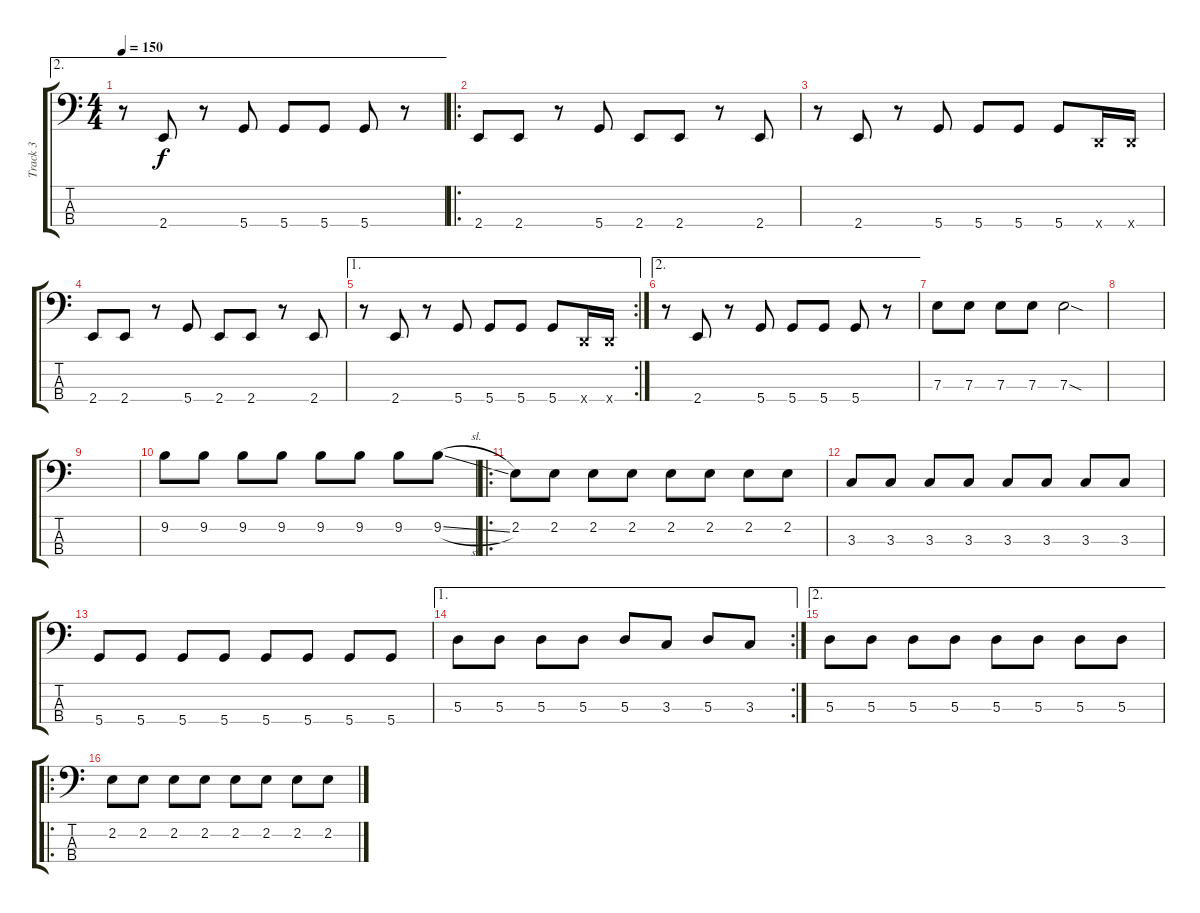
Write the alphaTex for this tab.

\track ("Track 3" "Track 3") {instrument electricbassfinger}
\staff {score tabs}
\tuning (G2 D2 A1 D1) {hide}
\ae 2
\ts (4 4)
\tempo 150
\clef f4
\ks c
r.8{dy f} 2.4.8 r.8 5.4.8 5.4.8 5.4.8 5.4.8 r.8 |
\ro
2.4.8 2.4.8 r.8 5.4.8 2.4.8 2.4.8 r.8 2.4.8 |
r.8 2.4.8 r.8 5.4.8 5.4.8 5.4.8 5.4.8 0.4{x}.16 0.4{x}.16 |
2.4.8 2.4.8 r.8 5.4.8 2.4.8 2.4.8 r.8 2.4.8 |
\ae 1
\rc 2
r.8 2.4.8 r.8 5.4.8 5.4.8 5.4.8 5.4.8 0.4{x}.16 0.4{x}.16 |
\ae 2
r.8 2.4.8 r.8 5.4.8 5.4.8 5.4.8 5.4.8 r.8 |
7.3.8 7.3.8 7.3.8 7.3.8 7.3{sod}.2 |
|
|
9.2.8 9.2.8 9.2.8 9.2.8 9.2.8 9.2.8 9.2.8 9.2{sl}.8 |
\ro
2.2.8 2.2.8 2.2.8 2.2.8 2.2.8 2.2.8 2.2.8 2.2.8 |
3.3.8 3.3.8 3.3.8 3.3.8 3.3.8 3.3.8 3.3.8 3.3.8 |
5.4.8 5.4.8 5.4.8 5.4.8 5.4.8 5.4.8 5.4.8 5.4.8 |
\ae 1
\rc 2
5.3.8 5.3.8 5.3.8 5.3.8 5.3.8 3.3.8 5.3.8 3.3.8 |
\ae 2
5.3.8 5.3.8 5.3.8 5.3.8 5.3.8 5.3.8 5.3.8 5.3.8 |
\ro
2.2.8 2.2.8 2.2.8 2.2.8 2.2.8 2.2.8 2.2.8 2.2.8
